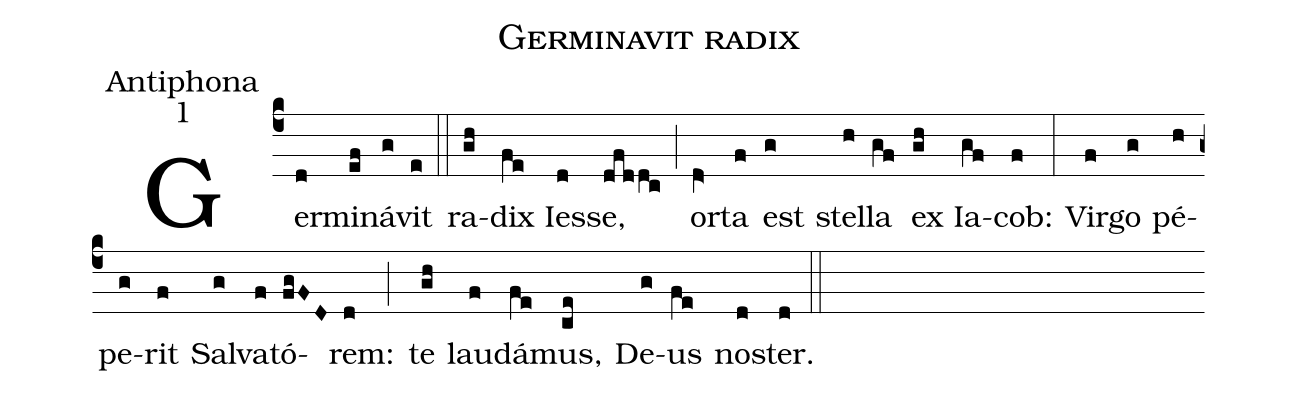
name:Germinavit radix;
office-part:Antiphona;
mode:1;
%%
(c4) Ger(d)mi(ef)ná(g)vit(e) (::)
ra(gh)dix(fe) Ies(d)se,(dfddc) (;) or(dV>)ta(f) est(g) stel(h)la(gf) ex(gh) Ia(gf)cob:(f) (:)
Vir(f)go(g) pé(h)pe(g)rit(f) Sal(g)va(f)tó(fgFD)rem:(d) (;) te(gh) lau(f)dá(fe)mus,(ce) De(g)us(fe) no(d)ster.(d) (::)
